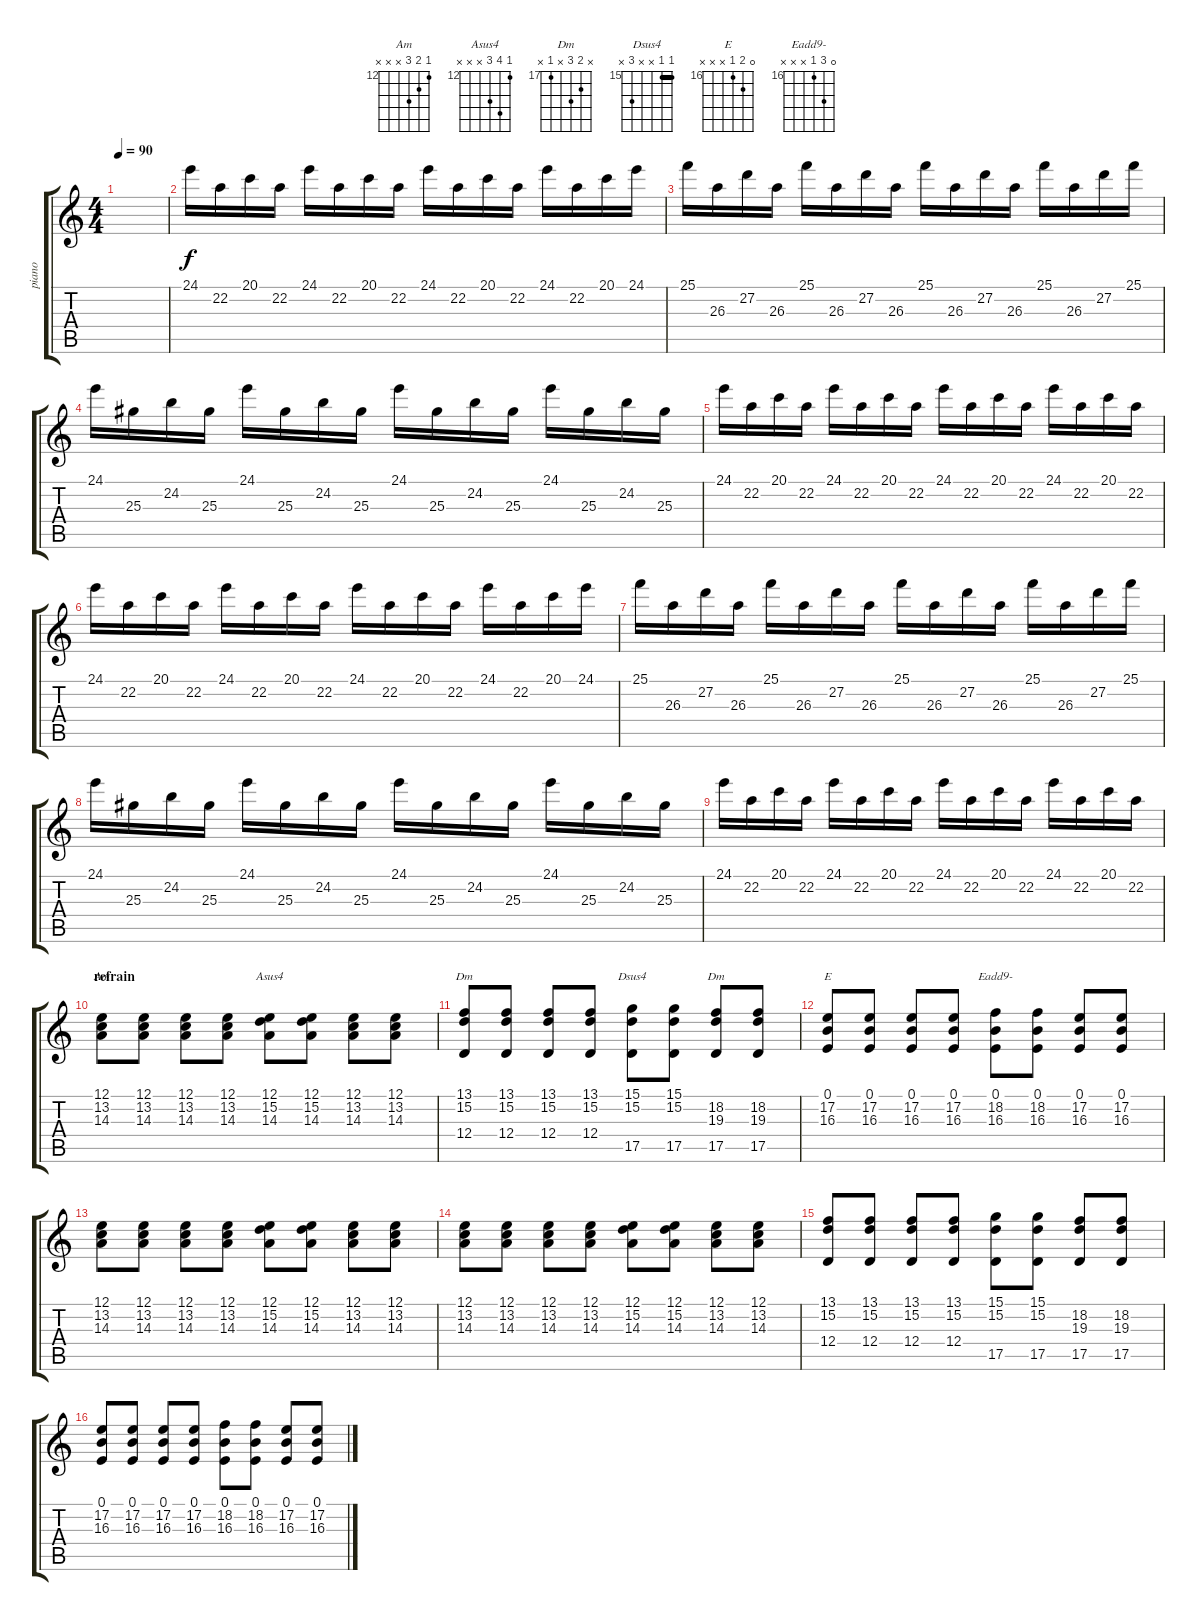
\track ("piano" "piano") {instrument acousticgrandpiano}
\staff {score tabs}
\tuning (E4 B3 G3 D3 A2 E2) {hide}
\chord ("Am" 12 13 14 x x x) {firstfret 12}
\chord ("Asus4" 12 15 14 x x x) {firstfret 12}
\chord ("Dm" 13 15 x 12 x x) {firstfret 12}
\chord ("Dsus4" 15 15 x x 17 x) {firstfret 15 barre 15}
\chord ("Dm" x 18 19 x 17 x) {firstfret 17}
\chord ("E" 0 17 16 x x x) {firstfret 16}
\chord ("Eadd9-" 0 18 16 x x x) {firstfret 16}
\ts (4 4)
\tempo 90
\clef g2
\ks aminor
|
24.1.16 22.2.16 20.1.16 22.2.16 24.1.16 22.2.16 20.1.16 22.2.16 24.1.16 22.2.16 20.1.16 22.2.16 24.1.16 22.2.16 20.1.16 24.1.16 |
25.1.16 26.3.16 27.2.16 26.3.16 25.1.16 26.3.16 27.2.16 26.3.16 25.1.16 26.3.16 27.2.16 26.3.16 25.1.16 26.3.16 27.2.16 25.1.16 |
24.1.16 25.3.16 24.2.16 25.3.16 24.1.16 25.3.16 24.2.16 25.3.16 24.1.16 25.3.16 24.2.16 25.3.16 24.1.16 25.3.16 24.2.16 25.3.16 |
24.1.16 22.2.16 20.1.16 22.2.16 24.1.16 22.2.16 20.1.16 22.2.16 24.1.16 22.2.16 20.1.16 22.2.16 24.1.16 22.2.16 20.1.16 22.2.16 |
24.1.16 22.2.16 20.1.16 22.2.16 24.1.16 22.2.16 20.1.16 22.2.16 24.1.16 22.2.16 20.1.16 22.2.16 24.1.16 22.2.16 20.1.16 24.1.16 |
25.1.16 26.3.16 27.2.16 26.3.16 25.1.16 26.3.16 27.2.16 26.3.16 25.1.16 26.3.16 27.2.16 26.3.16 25.1.16 26.3.16 27.2.16 25.1.16 |
24.1.16 25.3.16 24.2.16 25.3.16 24.1.16 25.3.16 24.2.16 25.3.16 24.1.16 25.3.16 24.2.16 25.3.16 24.1.16 25.3.16 24.2.16 25.3.16 |
24.1.16 22.2.16 20.1.16 22.2.16 24.1.16 22.2.16 20.1.16 22.2.16 24.1.16 22.2.16 20.1.16 22.2.16 24.1.16 22.2.16 20.1.16 22.2.16 |
\section ("" "refrain")
(12.1 13.2 14.3).8{ch "Am" volume 11} (12.1 13.2 14.3).8 (12.1 13.2 14.3).8 (12.1 13.2 14.3).8 (12.1 15.2 14.3).8{ch "Asus4"} (12.1 15.2 14.3).8 (12.1 13.2 14.3).8 (12.1 13.2 14.3).8 |
(13.1 15.2 12.4).8{ch "Dm"} (13.1 15.2 12.4).8 (13.1 15.2 12.4).8 (13.1 15.2 12.4).8 (15.1 15.2 17.5).8{ch "Dsus4"} (15.1 15.2 17.5).8 (18.2 19.3 17.5).8{ch "Dm"} (18.2 19.3 17.5).8 |
(0.1 17.2 16.3).8{ch "E"} (0.1 17.2 16.3).8 (0.1 17.2 16.3).8 (0.1 17.2 16.3).8 (0.1 18.2 16.3).8{ch "Eadd9-"} (0.1 18.2 16.3).8 (0.1 17.2 16.3).8 (0.1 17.2 16.3).8 |
(12.1 13.2 14.3).8 (12.1 13.2 14.3).8 (12.1 13.2 14.3).8 (12.1 13.2 14.3).8 (12.1 15.2 14.3).8 (12.1 15.2 14.3).8 (12.1 13.2 14.3).8 (12.1 13.2 14.3).8 |
(12.1 13.2 14.3).8 (12.1 13.2 14.3).8 (12.1 13.2 14.3).8 (12.1 13.2 14.3).8 (12.1 15.2 14.3).8 (12.1 15.2 14.3).8 (12.1 13.2 14.3).8 (12.1 13.2 14.3).8 |
(13.1 15.2 12.4).8 (13.1 15.2 12.4).8 (13.1 15.2 12.4).8 (13.1 15.2 12.4).8 (15.1 15.2 17.5).8 (15.1 15.2 17.5).8 (18.2 19.3 17.5).8 (18.2 19.3 17.5).8 |
(0.1 17.2 16.3).8 (0.1 17.2 16.3).8 (0.1 17.2 16.3).8 (0.1 17.2 16.3).8 (0.1 18.2 16.3).8 (0.1 18.2 16.3).8 (0.1 17.2 16.3).8 (0.1 17.2 16.3).8
